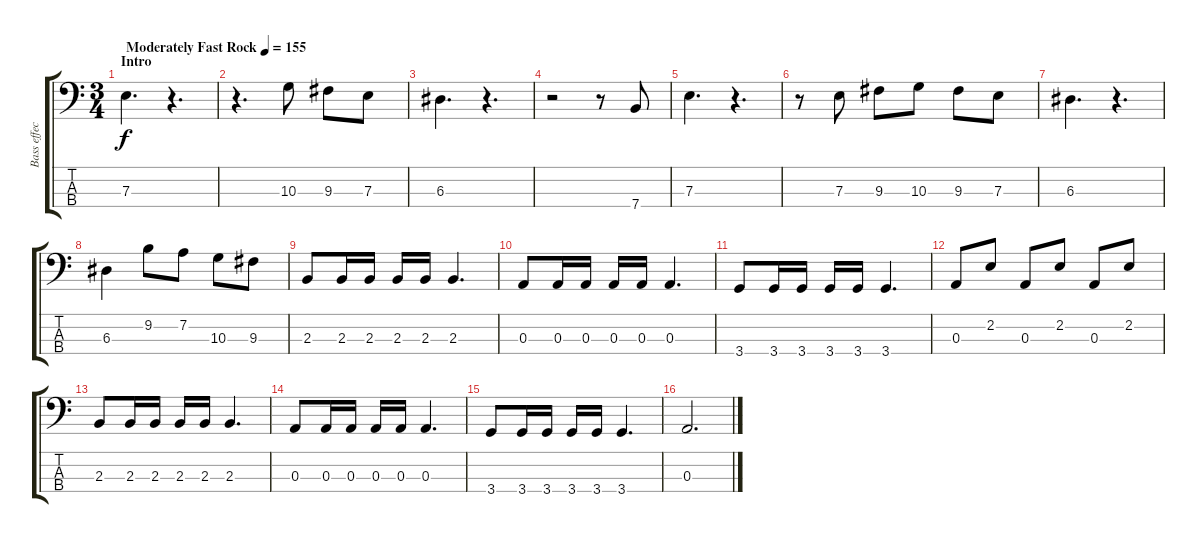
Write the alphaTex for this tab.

\track ("Bass effect" "Bass effec") {instrument slapbass2}
\staff {score tabs}
\tuning (G2 D2 A1 E1) {hide}
\ts (3 4)
\section ("" "Intro")
\tempo (155 "Moderately Fast Rock")
\clef f4
\ks c
7.3.4{d dy f instrument slapbass2} r.4{d} |
r.4{d} 10.3.8 9.3.8 7.3.8 |
6.3.4{d} r.4{d} |
r.2 r.8 7.4.8 |
7.3.4{d} r.4{d} |
r.8 7.3.8 9.3.8 10.3.8 9.3.8 7.3.8 |
6.3.4{d} r.4{d} |
6.3.4 9.2.8 7.2.8 10.3.8 9.3.8 |
2.3.8 2.3.16 2.3.16 2.3.16 2.3.16 2.3.4{d} |
0.3.8 0.3.16 0.3.16 0.3.16 0.3.16 0.3.4{d} |
3.4.8 3.4.16 3.4.16 3.4.16 3.4.16 3.4.4{d} |
0.3.8 2.2.8 0.3.8 2.2.8 0.3.8 2.2.8 |
2.3.8 2.3.16 2.3.16 2.3.16 2.3.16 2.3.4{d} |
0.3.8 0.3.16 0.3.16 0.3.16 0.3.16 0.3.4{d} |
3.4.8 3.4.16 3.4.16 3.4.16 3.4.16 3.4.4{d} |
0.3.2{d}
